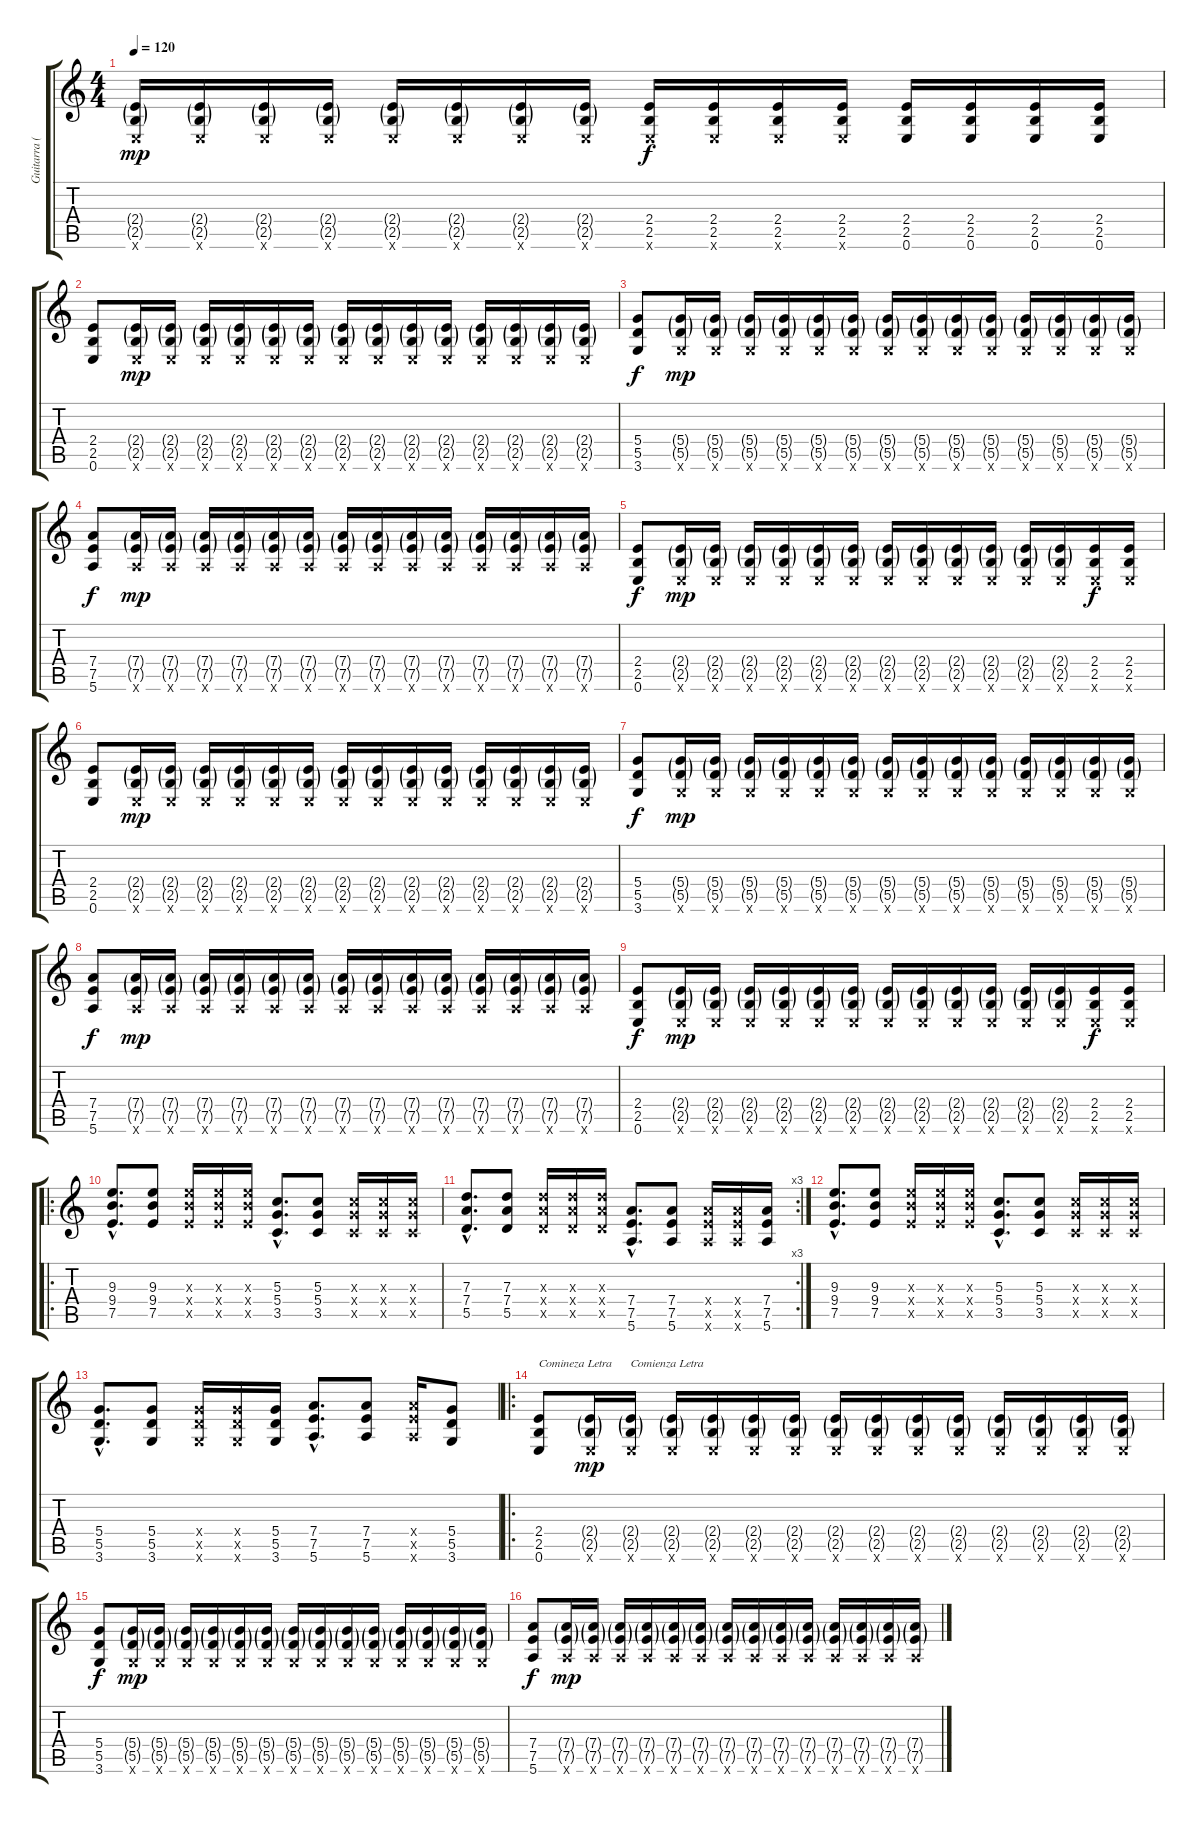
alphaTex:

\track ("Guitarra (rythm)" "Guitarra (") {instrument overdrivenguitar}
\staff {score tabs}
\tuning (E4 B3 G3 D3 A2 E2) {hide}
\ts (4 4)
\tempo 120
\clef g2
\ks c
(2.4{g} 2.5{g} 0.6{x}).16{dy mp} (2.4{g} 2.5{g} 0.6{x}).16 (2.4{g} 2.5{g} 0.6{x}).16 (2.4{g} 2.5{g} 0.6{x}).16 (2.4{g} 2.5{g} 0.6{x}).16 (2.4{g} 2.5{g} 0.6{x}).16 (2.4{g} 2.5{g} 0.6{x}).16 (2.4{g} 2.5{g} 0.6{x}).16 (2.4 2.5 0.6{x}).16{dy f} (2.4 2.5 0.6{x}).16 (2.4 2.5 0.6{x}).16 (2.4 2.5 0.6{x}).16 (2.4 2.5 0.6).16 (2.4 2.5 0.6).16 (2.4 2.5 0.6).16 (2.4 2.5 0.6).16 |
(2.4 2.5 0.6).8 (2.4{g} 2.5{g} 0.6{x}).16{dy mp} (2.4{g} 2.5{g} 0.6{x}).16 (2.4{g} 2.5{g} 0.6{x}).16 (2.4{g} 2.5{g} 0.6{x}).16 (2.4{g} 2.5{g} 0.6{x}).16 (2.4{g} 2.5{g} 0.6{x}).16 (2.4{g} 2.5{g} 0.6{x}).16 (2.4{g} 2.5{g} 0.6{x}).16 (2.4{g} 2.5{g} 0.6{x}).16 (2.4{g} 2.5{g} 0.6{x}).16 (2.4{g} 2.5{g} 0.6{x}).16 (2.4{g} 2.5{g} 0.6{x}).16 (2.4{g} 2.5{g} 0.6{x}).16 (2.4{g} 2.5{g} 0.6{x}).16 |
(5.4 5.5 3.6).8{dy f} (5.4{g} 5.5{g} 3.6{x}).16{dy mp} (5.4{g} 5.5{g} 3.6{x}).16 (5.4{g} 5.5{g} 3.6{x}).16 (5.4{g} 5.5{g} 3.6{x}).16 (5.4{g} 5.5{g} 3.6{x}).16 (5.4{g} 5.5{g} 3.6{x}).16 (5.4{g} 5.5{g} 3.6{x}).16 (5.4{g} 5.5{g} 3.6{x}).16 (5.4{g} 5.5{g} 3.6{x}).16 (5.4{g} 5.5{g} 3.6{x}).16 (5.4{g} 5.5{g} 3.6{x}).16 (5.4{g} 5.5{g} 3.6{x}).16 (5.4{g} 5.5{g} 3.6{x}).16 (5.4{g} 5.5{g} 3.6{x}).16 |
(7.4 7.5 5.6).8{dy f} (7.4{g} 7.5{g} 5.6{x}).16{dy mp} (7.4{g} 7.5{g} 5.6{x}).16 (7.4{g} 7.5{g} 5.6{x}).16 (7.4{g} 7.5{g} 5.6{x}).16 (7.4{g} 7.5{g} 5.6{x}).16 (7.4{g} 7.5{g} 5.6{x}).16 (7.4{g} 7.5{g} 5.6{x}).16 (7.4{g} 7.5{g} 5.6{x}).16 (7.4{g} 7.5{g} 5.6{x}).16 (7.4{g} 7.5{g} 5.6{x}).16 (7.4{g} 7.5{g} 5.6{x}).16 (7.4{g} 7.5{g} 5.6{x}).16 (7.4{g} 7.5{g} 5.6{x}).16 (7.4{g} 7.5{g} 5.6{x}).16 |
(2.4 2.5 0.6).8{dy f} (2.4{g} 2.5{g} 0.6{x}).16{dy mp} (2.4{g} 2.5{g} 0.6{x}).16 (2.4{g} 2.5{g} 0.6{x}).16 (2.4{g} 2.5{g} 0.6{x}).16 (2.4{g} 2.5{g} 0.6{x}).16 (2.4{g} 2.5{g} 0.6{x}).16 (2.4{g} 2.5{g} 0.6{x}).16 (2.4{g} 2.5{g} 0.6{x}).16 (2.4{g} 2.5{g} 0.6{x}).16 (2.4{g} 2.5{g} 0.6{x}).16 (2.4{g} 2.5{g} 0.6{x}).16 (2.4{g} 2.5{g} 0.6{x}).16 (2.4 2.5 0.6{x}).16{dy f} (2.4 2.5 0.6{x}).16 |
(2.4 2.5 0.6).8 (2.4{g} 2.5{g} 0.6{x}).16{dy mp} (2.4{g} 2.5{g} 0.6{x}).16 (2.4{g} 2.5{g} 0.6{x}).16 (2.4{g} 2.5{g} 0.6{x}).16 (2.4{g} 2.5{g} 0.6{x}).16 (2.4{g} 2.5{g} 0.6{x}).16 (2.4{g} 2.5{g} 0.6{x}).16 (2.4{g} 2.5{g} 0.6{x}).16 (2.4{g} 2.5{g} 0.6{x}).16 (2.4{g} 2.5{g} 0.6{x}).16 (2.4{g} 2.5{g} 0.6{x}).16 (2.4{g} 2.5{g} 0.6{x}).16 (2.4{g} 2.5{g} 0.6{x}).16 (2.4{g} 2.5{g} 0.6{x}).16 |
(5.4 5.5 3.6).8{dy f} (5.4{g} 5.5{g} 3.6{x}).16{dy mp} (5.4{g} 5.5{g} 3.6{x}).16 (5.4{g} 5.5{g} 3.6{x}).16 (5.4{g} 5.5{g} 3.6{x}).16 (5.4{g} 5.5{g} 3.6{x}).16 (5.4{g} 5.5{g} 3.6{x}).16 (5.4{g} 5.5{g} 3.6{x}).16 (5.4{g} 5.5{g} 3.6{x}).16 (5.4{g} 5.5{g} 3.6{x}).16 (5.4{g} 5.5{g} 3.6{x}).16 (5.4{g} 5.5{g} 3.6{x}).16 (5.4{g} 5.5{g} 3.6{x}).16 (5.4{g} 5.5{g} 3.6{x}).16 (5.4{g} 5.5{g} 3.6{x}).16 |
(7.4 7.5 5.6).8{dy f} (7.4{g} 7.5{g} 5.6{x}).16{dy mp} (7.4{g} 7.5{g} 5.6{x}).16 (7.4{g} 7.5{g} 5.6{x}).16 (7.4{g} 7.5{g} 5.6{x}).16 (7.4{g} 7.5{g} 5.6{x}).16 (7.4{g} 7.5{g} 5.6{x}).16 (7.4{g} 7.5{g} 5.6{x}).16 (7.4{g} 7.5{g} 5.6{x}).16 (7.4{g} 7.5{g} 5.6{x}).16 (7.4{g} 7.5{g} 5.6{x}).16 (7.4{g} 7.5{g} 5.6{x}).16 (7.4{g} 7.5{g} 5.6{x}).16 (7.4{g} 7.5{g} 5.6{x}).16 (7.4{g} 7.5{g} 5.6{x}).16 |
(2.4 2.5 0.6).8{dy f} (2.4{g} 2.5{g} 0.6{x}).16{dy mp} (2.4{g} 2.5{g} 0.6{x}).16 (2.4{g} 2.5{g} 0.6{x}).16 (2.4{g} 2.5{g} 0.6{x}).16 (2.4{g} 2.5{g} 0.6{x}).16 (2.4{g} 2.5{g} 0.6{x}).16 (2.4{g} 2.5{g} 0.6{x}).16 (2.4{g} 2.5{g} 0.6{x}).16 (2.4{g} 2.5{g} 0.6{x}).16 (2.4{g} 2.5{g} 0.6{x}).16 (2.4{g} 2.5{g} 0.6{x}).16 (2.4{g} 2.5{g} 0.6{x}).16 (2.4 2.5 0.6{x}).16{dy f} (2.4 2.5 0.6{x}).16 |
\ro
(9.3{hac} 9.4{hac} 7.5{hac}).8{d} (9.3 9.4 7.5).8 (9.3{x} 9.4{x} 7.5{x}).16 (9.3{x} 9.4{x} 7.5{x}).16 (9.3{x} 9.4{x} 7.5{x}).16 (5.3{hac} 5.4{hac} 3.5{hac}).8{d} (5.3 5.4 3.5).8 (5.3{x} 5.4{x} 3.5{x}).16 (5.3{x} 5.4{x} 3.5{x}).16 (5.3{x} 5.4{x} 3.5{x}).16 |
\rc 3
(7.3{hac} 7.4{hac} 5.5{hac}).8{d} (7.3 7.4 5.5).8 (7.3{x} 7.4{x} 5.5{x}).16 (7.3{x} 7.4{x} 5.5{x}).16 (7.3{x} 7.4{x} 5.5{x}).16 (7.4{hac} 7.5{hac} 5.6{hac}).8{d} (7.4 7.5 5.6).8 (7.4{x} 7.5{x} 5.6{x}).16 (7.4{x} 7.5{x} 5.6{x}).16 (7.4 7.5 5.6).16 |
(9.3{hac} 9.4{hac} 7.5{hac}).8{d} (9.3 9.4 7.5).8 (9.3{x} 9.4{x} 7.5{x}).16 (9.3{x} 9.4{x} 7.5{x}).16 (9.3{x} 9.4{x} 7.5{x}).16 (5.3{hac} 5.4{hac} 3.5{hac}).8{d} (5.3 5.4 3.5).8 (5.3{x} 5.4{x} 3.5{x}).16 (5.3{x} 5.4{x} 3.5{x}).16 (5.3{x} 5.4{x} 3.5{x}).16 |
(5.4{hac} 5.5{hac} 3.6{hac}).8{d} (5.4 5.5 3.6).8 (5.4{x} 5.5{x} 3.6{x}).16 (5.4{x} 5.5{x} 3.6{x}).16 (5.4 5.5 3.6).16 (7.4{hac} 7.5{hac} 5.6{hac}).8{d} (7.4 7.5 5.6).8 (7.4{x} 7.5{x} 5.6{x}).16 (5.4 5.5 3.6).8 |
\ro
(2.4 2.5 0.6).8{txt "Comineza Letra"} (2.4{g} 2.5{g} 0.6{x}).16{dy mp} (2.4{g} 2.5{g} 0.6{x}).16{txt "Comienza Letra"} (2.4{g} 2.5{g} 0.6{x}).16 (2.4{g} 2.5{g} 0.6{x}).16 (2.4{g} 2.5{g} 0.6{x}).16 (2.4{g} 2.5{g} 0.6{x}).16 (2.4{g} 2.5{g} 0.6{x}).16 (2.4{g} 2.5{g} 0.6{x}).16 (2.4{g} 2.5{g} 0.6{x}).16 (2.4{g} 2.5{g} 0.6{x}).16 (2.4{g} 2.5{g} 0.6{x}).16 (2.4{g} 2.5{g} 0.6{x}).16 (2.4{g} 2.5{g} 0.6{x}).16 (2.4{g} 2.5{g} 0.6{x}).16 |
(5.4 5.5 3.6).8{dy f} (5.4{g} 5.5{g} 3.6{x}).16{dy mp} (5.4{g} 5.5{g} 3.6{x}).16 (5.4{g} 5.5{g} 3.6{x}).16 (5.4{g} 5.5{g} 3.6{x}).16 (5.4{g} 5.5{g} 3.6{x}).16 (5.4{g} 5.5{g} 3.6{x}).16 (5.4{g} 5.5{g} 3.6{x}).16 (5.4{g} 5.5{g} 3.6{x}).16 (5.4{g} 5.5{g} 3.6{x}).16 (5.4{g} 5.5{g} 3.6{x}).16 (5.4{g} 5.5{g} 3.6{x}).16 (5.4{g} 5.5{g} 3.6{x}).16 (5.4{g} 5.5{g} 3.6{x}).16 (5.4{g} 5.5{g} 3.6{x}).16 |
(7.4 7.5 5.6).8{dy f} (7.4{g} 7.5{g} 5.6{x}).16{dy mp} (7.4{g} 7.5{g} 5.6{x}).16 (7.4{g} 7.5{g} 5.6{x}).16 (7.4{g} 7.5{g} 5.6{x}).16 (7.4{g} 7.5{g} 5.6{x}).16 (7.4{g} 7.5{g} 5.6{x}).16 (7.4{g} 7.5{g} 5.6{x}).16 (7.4{g} 7.5{g} 5.6{x}).16 (7.4{g} 7.5{g} 5.6{x}).16 (7.4{g} 7.5{g} 5.6{x}).16 (7.4{g} 7.5{g} 5.6{x}).16 (7.4{g} 7.5{g} 5.6{x}).16 (7.4{g} 7.5{g} 5.6{x}).16 (7.4{g} 7.5{g} 5.6{x}).16
